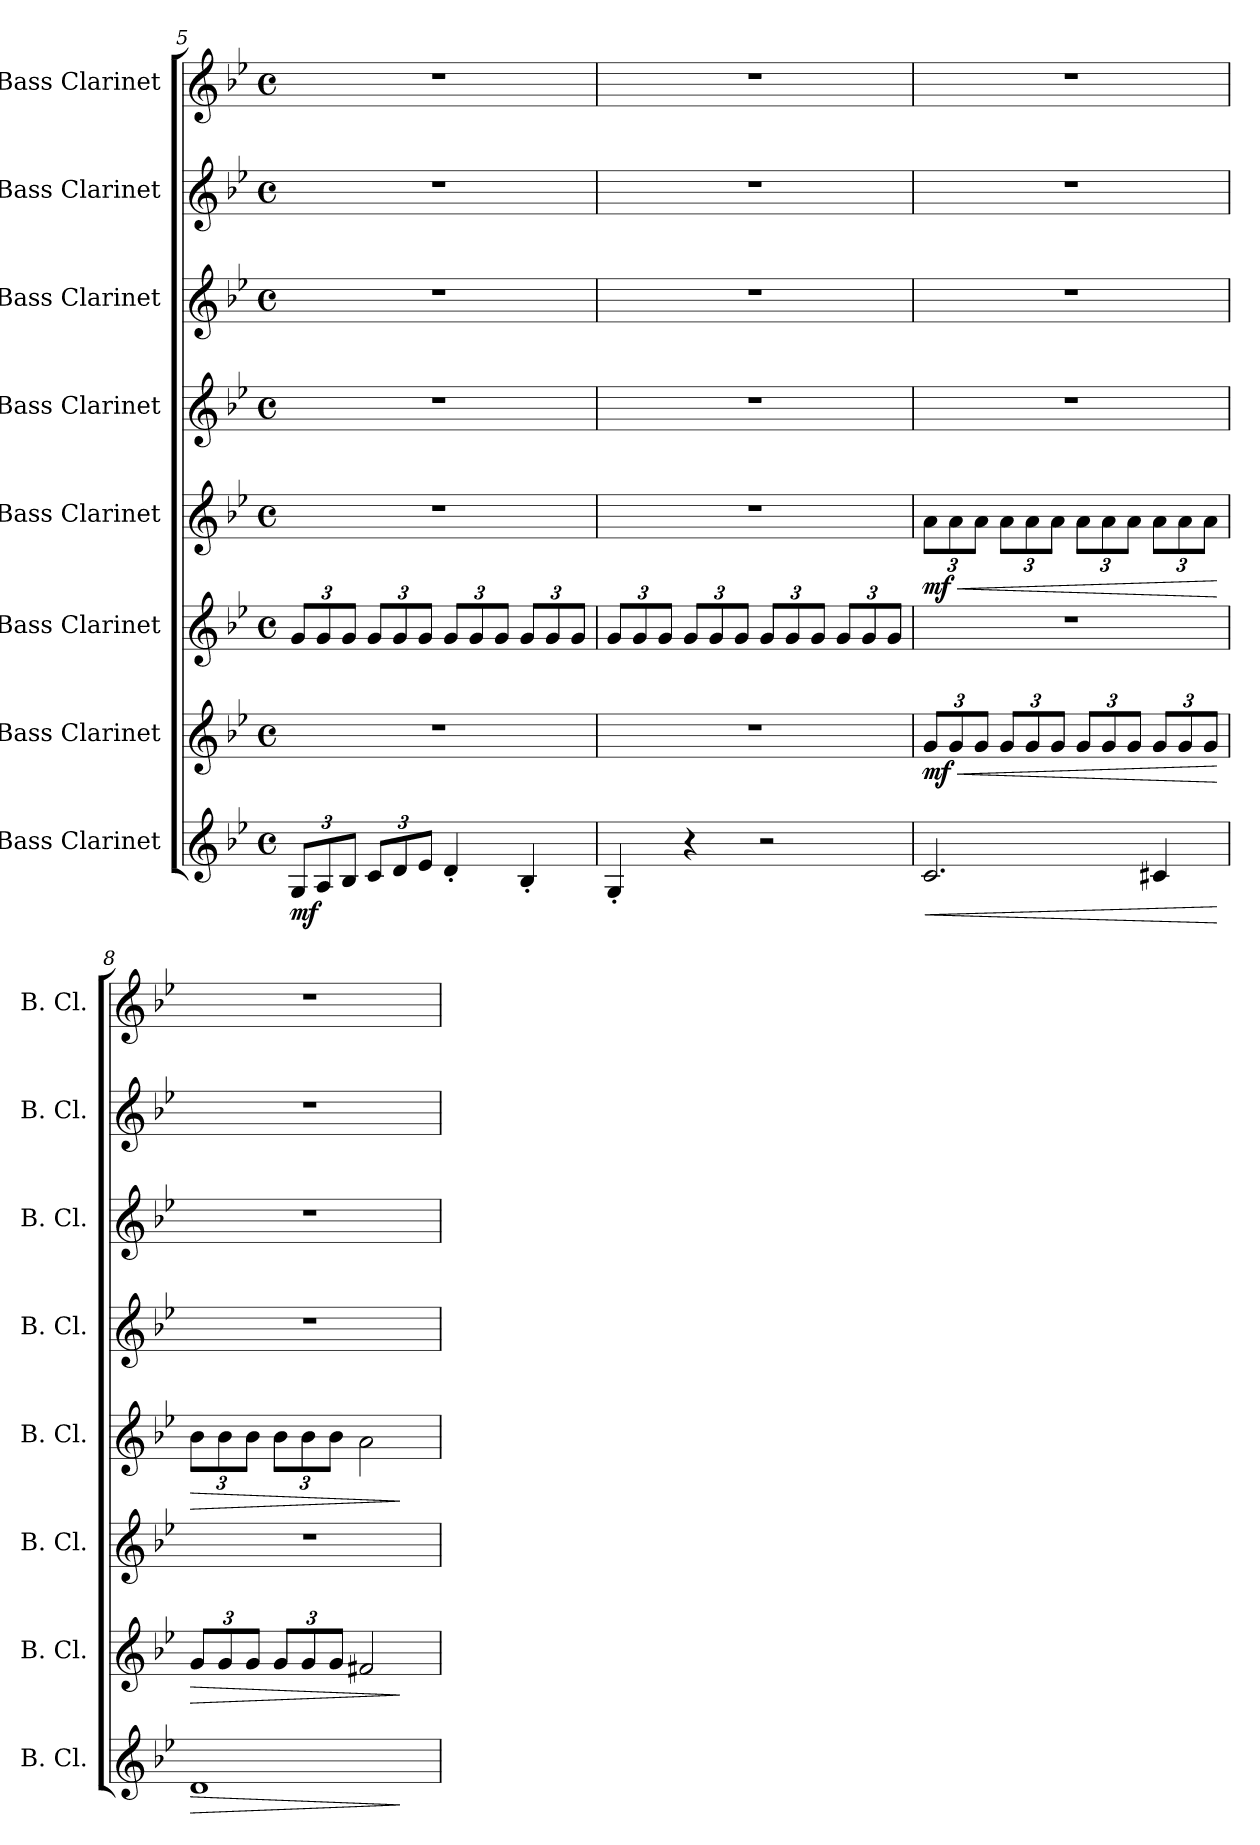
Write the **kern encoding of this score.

**kern	**dynam	**kern	**dynam	**kern	**kern	**dynam	**kern	**kern	**kern	**kern
*part8	*part8	*part7	*part7	*part6	*part5	*part5	*part4	*part3	*part2	*part1
*staff8	*staff8	*staff7	*staff7	*staff6	*staff5	*staff5	*staff4	*staff3	*staff2	*staff1
*I"Bass Clarinet	*	*I"Bass Clarinet	*	*I"Bass Clarinet	*I"Bass Clarinet	*	*I"Bass Clarinet	*I"Bass Clarinet	*I"Bass Clarinet	*I"Bass Clarinet
*I'B. Cl.	*	*I'B. Cl.	*	*I'B. Cl.	*I'B. Cl.	*	*I'B. Cl.	*I'B. Cl.	*I'B. Cl.	*I'B. Cl.
*clefG2	*	*clefG2	*	*clefG2	*clefG2	*	*clefG2	*clefG2	*clefG2	*clefG2
*ITrd8c14	*	*ITrd8c14	*	*ITrd8c14	*ITrd8c14	*	*ITrd8c14	*ITrd8c14	*ITrd8c14	*ITrd8c14
*k[b-e-]	*	*k[b-e-]	*	*k[b-e-]	*k[b-e-]	*	*k[b-e-]	*k[b-e-]	*k[b-e-]	*k[b-e-]
*M4/4	*	*M4/4	*	*M4/4	*M4/4	*	*M4/4	*M4/4	*M4/4	*M4/4
*met(c)	*	*met(c)	*	*met(c)	*met(c)	*	*met(c)	*met(c)	*met(c)	*met(c)
*Xbrackettup	*	*	*	*Xbrackettup	*	*	*	*	*	*
=5	=5	=5	=5	=5	=5	=5	=5	=5	=5	=5
!	!LO:DY:b	!	!	!	!	!	!	!	!	!
12GG/L	mf	1r	.	12G/L	1r	.	1r	1r	1r	1r
12AA/	.	.	.	12G/	.	.	.	.	.	.
12BB-/J	.	.	.	12G/J	.	.	.	.	.	.
12C/L	.	.	.	12G/L	.	.	.	.	.	.
12D/	.	.	.	12G/	.	.	.	.	.	.
12E-/J	.	.	.	12G/J	.	.	.	.	.	.
4D'/	.	.	.	12G/L	.	.	.	.	.	.
.	.	.	.	12G/	.	.	.	.	.	.
.	.	.	.	12G/J	.	.	.	.	.	.
4BB-'/	.	.	.	12G/L	.	.	.	.	.	.
.	.	.	.	12G/	.	.	.	.	.	.
.	.	.	.	12G/J	.	.	.	.	.	.
=6	=6	=6	=6	=6	=6	=6	=6	=6	=6	=6
4GG'/	.	1r	.	12G/L	1r	.	1r	1r	1r	1r
.	.	.	.	12G/	.	.	.	.	.	.
.	.	.	.	12G/J	.	.	.	.	.	.
4r	.	.	.	12G/L	.	.	.	.	.	.
.	.	.	.	12G/	.	.	.	.	.	.
.	.	.	.	12G/J	.	.	.	.	.	.
2r	.	.	.	12G/L	.	.	.	.	.	.
.	.	.	.	12G/	.	.	.	.	.	.
.	.	.	.	12G/J	.	.	.	.	.	.
.	.	.	.	12G/L	.	.	.	.	.	.
.	.	.	.	12G/	.	.	.	.	.	.
.	.	.	.	12G/J	.	.	.	.	.	.
!!LO:PB:g=z
=7	=7	=7	=7	=7	=7	=7	=7	=7	=7	=7
!	!LO:HP:b	!	!	!	!	!	!	!	!	!
*	*	*Xbrackettup	*	*	*	*	*	*	*	*
!	!	!	!LO:HP:b	!	!	!	!	!	!	!
*	*	*	*	*	*Xbrackettup	*	*	*	*	*
!	!	!	!LO:DY:n=1:b	!	!	!LO:HP:b	!	!	!	!
!	!	!	!	!	!	!LO:DY:n=1:b	!	!	!	!
2.C/	<	12G/L	< mf	1r	12A\L	< mf	1r	1r	1r	1r
.	.	12G/	.	.	12A\	.	.	.	.	.
.	.	12G/J	.	.	12A\J	.	.	.	.	.
.	.	12G/L	.	.	12A\L	.	.	.	.	.
.	.	12G/	.	.	12A\	.	.	.	.	.
.	.	12G/J	.	.	12A\J	.	.	.	.	.
.	.	12G/L	.	.	12A\L	.	.	.	.	.
.	.	12G/	.	.	12A\	.	.	.	.	.
.	.	12G/J	.	.	12A\J	.	.	.	.	.
4C#X/	.	12G/L	.	.	12A\L	.	.	.	.	.
.	.	12G/	.	.	12A\	.	.	.	.	.
.	.	12G/J	.	.	12A\J	.	.	.	.	.
.	[	.	[	.	.	[	.	.	.	.
=8	=8	=8	=8	=8	=8	=8	=8	=8	=8	=8
!	!LO:HP:b	!	!LO:HP:b	!	!	!LO:HP:b	!	!	!	!
1D	>	12G/L	>	1r	12B-\L	>	1r	1r	1r	1r
.	.	12G/	.	.	12B-\	.	.	.	.	.
.	.	12G/J	.	.	12B-\J	.	.	.	.	.
.	.	12G/L	.	.	12B-\L	.	.	.	.	.
.	.	12G/	.	.	12B-\	.	.	.	.	.
.	.	12G/J	.	.	12B-\J	.	.	.	.	.
.	.	2F#X/	.	.	2A\	.	.	.	.	.
.	]	.	]	.	.	]	.	.	.	.
=	=	=	=	=	=	=	=	=	=	=
*-	*-	*-	*-	*-	*-	*-	*-	*-	*-	*-
